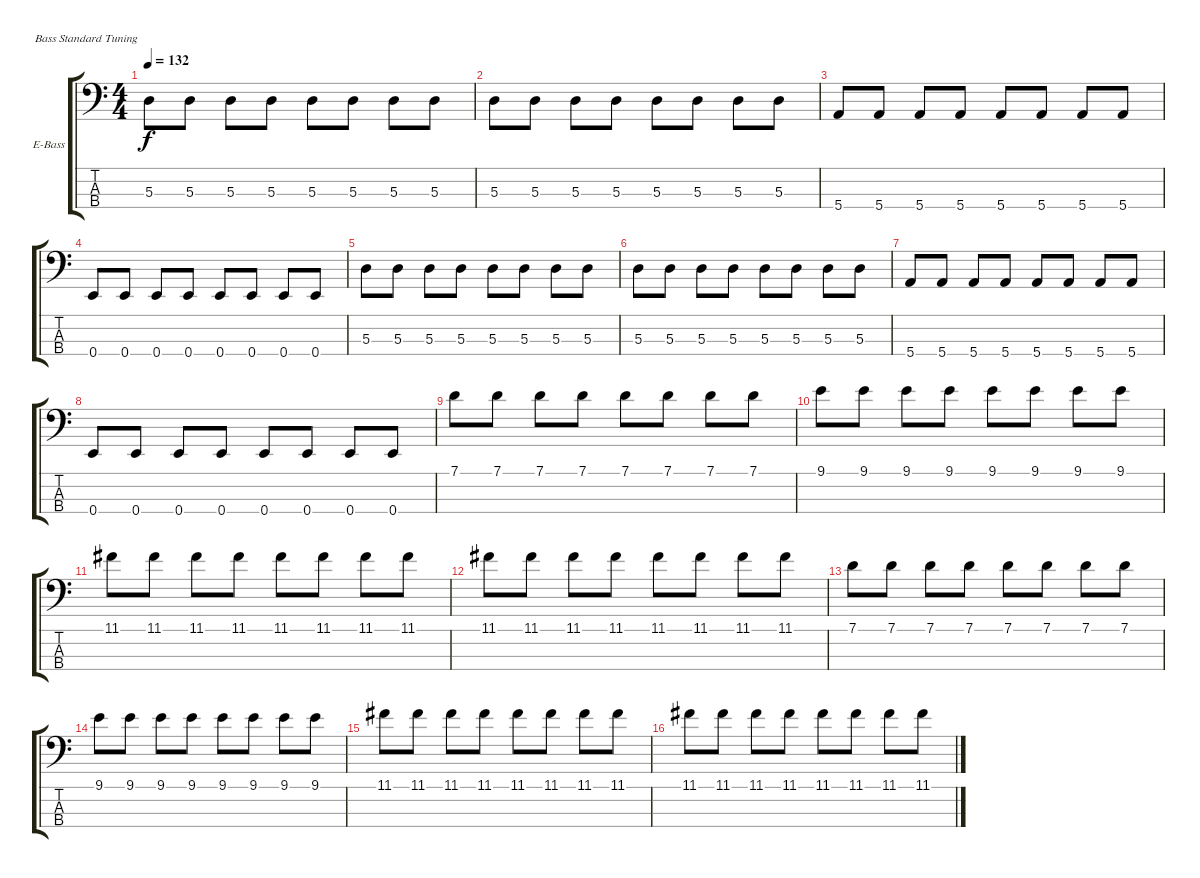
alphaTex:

\defaultSystemsLayout 4
\bracketExtendMode groupsimilarinstruments
\firstSystemTrackNameOrientation horizontal
\otherSystemsTrackNameOrientation horizontal
\track ("Nikolai Fraiture" "E-Bass") {instrument electricbassfinger}
\staff {score tabs}
\tuning (G2 D2 A1 E1)
\ts (4 4)
\tempo 132
\clef f4
\scale
0.333333
\ks c
5.3.8{dy f} 5.3.8 5.3.8 5.3.8 5.3.8 5.3.8 5.3.8 5.3.8 |
\scale
0.333333 5.3.8 5.3.8 5.3.8 5.3.8 5.3.8 5.3.8 5.3.8 5.3.8 |
\scale
0.333333 5.4.8 5.4.8 5.4.8 5.4.8 5.4.8 5.4.8 5.4.8 5.4.8 |
\scale
0.333333 0.4.8 0.4.8 0.4.8 0.4.8 0.4.8 0.4.8 0.4.8 0.4.8 |
\scale
0.333333 5.3.8 5.3.8 5.3.8 5.3.8 5.3.8 5.3.8 5.3.8 5.3.8 |
\scale
0.333333 5.3.8 5.3.8 5.3.8 5.3.8 5.3.8 5.3.8 5.3.8 5.3.8 |
\scale
0.333333 5.4.8 5.4.8 5.4.8 5.4.8 5.4.8 5.4.8 5.4.8 5.4.8 |
\scale
0.333333 0.4.8 0.4.8 0.4.8 0.4.8 0.4.8 0.4.8 0.4.8 0.4.8 |
\scale
0.333333 7.1.8 7.1.8 7.1.8 7.1.8 7.1.8 7.1.8 7.1.8 7.1.8 |
\scale
0.333333 9.1.8 9.1.8 9.1.8 9.1.8 9.1.8 9.1.8 9.1.8 9.1.8 |
\scale
0.333333 11.1.8 11.1.8 11.1.8 11.1.8 11.1.8 11.1.8 11.1.8 11.1.8 |
\scale
0.333333 11.1.8 11.1.8 11.1.8 11.1.8 11.1.8 11.1.8 11.1.8 11.1.8 |
\scale
0.333333 7.1.8 7.1.8 7.1.8 7.1.8 7.1.8 7.1.8 7.1.8 7.1.8 |
\scale
0.333333 9.1.8 9.1.8 9.1.8 9.1.8 9.1.8 9.1.8 9.1.8 9.1.8 |
\scale
0.333333 11.1.8 11.1.8 11.1.8 11.1.8 11.1.8 11.1.8 11.1.8 11.1.8 |
\scale
0.333333 11.1.8 11.1.8 11.1.8 11.1.8 11.1.8 11.1.8 11.1.8 11.1.8
